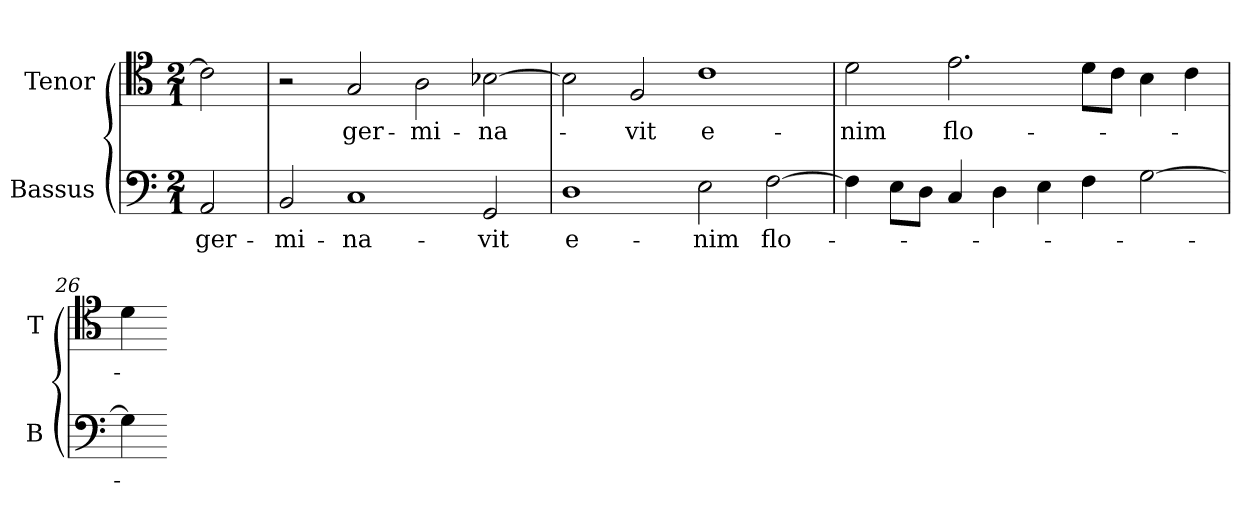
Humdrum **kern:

**kern	**text	**kern	**text
*part2	*part2	*part1	*part1
*staff2	*staff2	*staff1	*staff1
*I"Bassus	*	*I"Tenor	*
*I'B	*	*I'T	*
*clefF4	*	*clefC4	*
*k[]	*	*k[]	*
*G:mix	*	*G:mix	*
*M2/1	*	*M2/1	*
=	=	=	=
2AA	ger-	2ci]	.
=23	=23	=23	=23
2BB	-mi-	2r	.
1C	-na-	2G	ger-
.	.	2A	-mi-
2GG	-vit	[2B-X	-na-
=24	=24	=24	=24
1D	e-	2B-]	.
.	.	2F	-vit
2E	-nim	1c	e-
[2F	flo-	.	.
=25	=25	=25	=25
4F]	.	2d	-nim
8EL	.	.	.
8DJ	.	.	.
4C	.	2.e	flo-
4D	.	.	.
4E	.	.	.
4F	.	8dL	.
.	.	8cJ	.
[2Gi	.	4B	.
.	.	4c	.
=26	=26	=26	=26
4Gi]	.	4d	.
=-	=-	=-	=-
*-	*-	*-	*-
